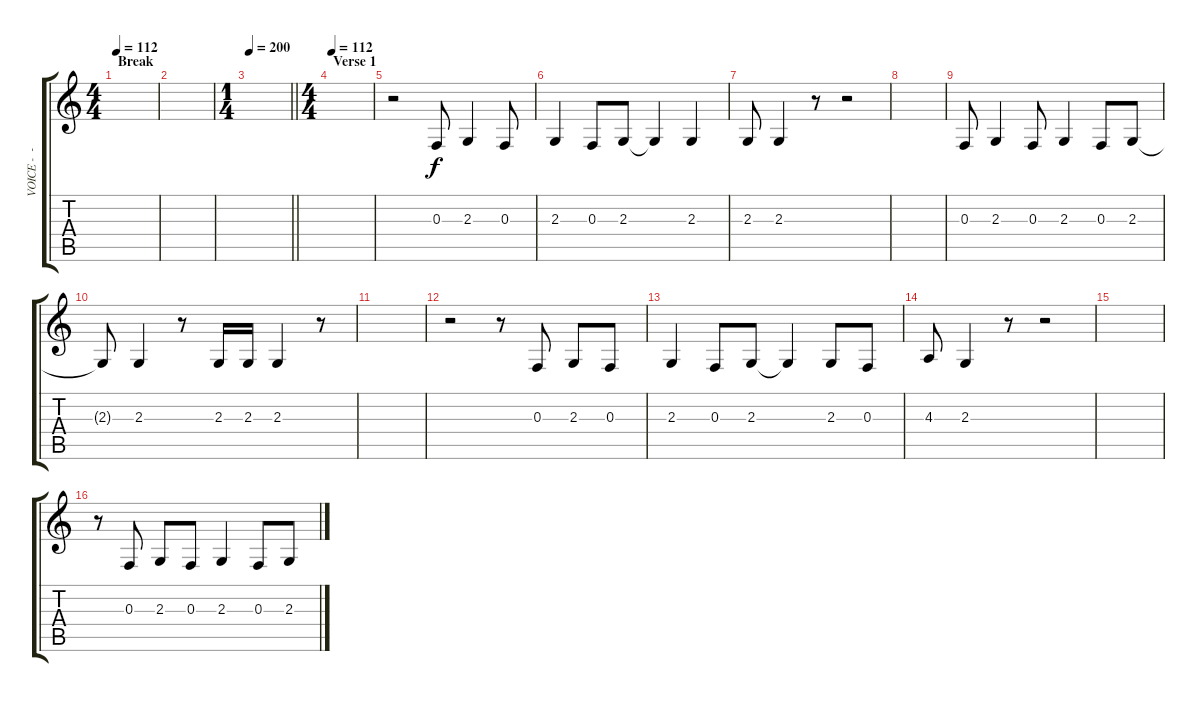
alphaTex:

\track ("VOICE -  - Joe Duplantier" "VOICE -  -") {instrument lead2sawtooth}
\staff {score tabs}
\tuning (D4 A3 F3 C3 G2 D2) {hide}
\ts (4 4)
\section ("" "Break")
\tempo 112
\clef g2
\ks c
|
|
\ts (1 4)
\tempo 200
\barLineRight lightlight
|
\ts (4 4)
\section ("" "Verse 1")
\tempo 112
|
r.2 0.3.8 2.3.4 0.3.8 |
2.3.4 0.3.8 2.3.8 2.3{t}.4 2.3.4 |
2.3.8 2.3.4 r.8 r.2 |
|
0.3.8 2.3.4 0.3.8 2.3.4 0.3.8 2.3.8 |
2.3{t}.8 2.3.4 r.8 2.3.16 2.3.16 2.3.4 r.8 |
|
r.2 r.8 0.3.8 2.3.8 0.3.8 |
2.3.4 0.3.8 2.3.8 2.3{t}.4 2.3.8 0.3.8 |
4.3.8 2.3.4 r.8 r.2 |
|
r.8 0.3.8 2.3.8 0.3.8 2.3.4 0.3.8 2.3.8
